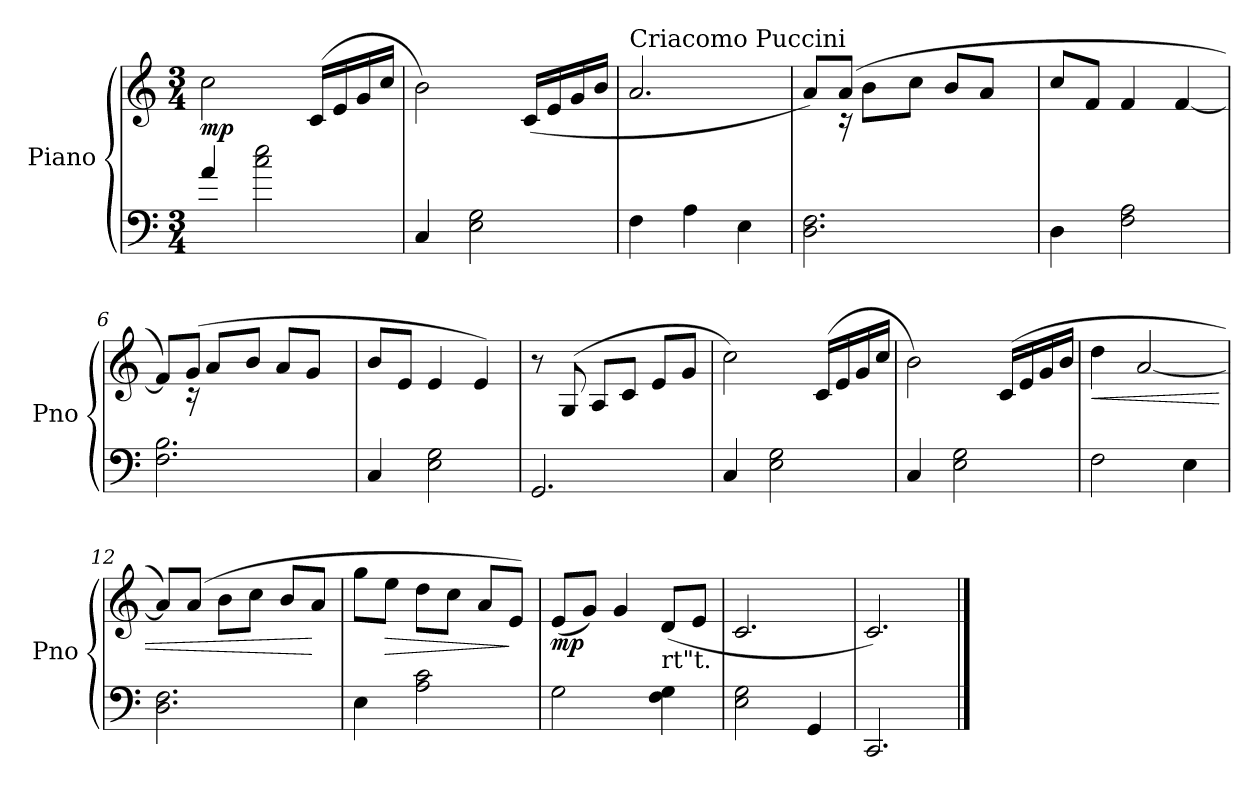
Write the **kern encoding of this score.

**kern	**kern	**dynam
*part1	*part1	*part1
*staff2	*staff1	*staff1/2
*I"Piano	*	*
*I'Pno	*	*
*clefF4	*clefG2	*
*k[]	*k[]	*
*M3/4	*M3/4	*
*MM120	*MM120	*
=1	=1	=1
!	!	!LO:DY:b
4a/	2cc\	mp
2cc\ 2ee\	.	.
.	(>16c/LL	.
.	16e/	.
.	16g/	.
.	16cc/JJ	.
=2	=2	=2
4C/	2b\)	.
2E\ 2G\	.	.
.	(16c/LL	.
.	16e/	.
.	16g/	.
.	16b/JJ	.
=3	=3	=3
!	!LO:TX:a:t=Criacomo Puccini	!
4F\	2.a/	.
4A\	.	.
4E\	.	.
=4	=4	=4
*	*^	*
2.D\ 2.F\	8a/L)	8ryy	.
.	(>8a/J	16r	.
.	.	8b\L	.
.	2ryy	.	.
.	.	8cc\J	.
.	.	8b/L	.
.	.	8a/J	.
.	.	16ryy	.
*	*v	*v	*
!!LO:LB:g=z
=5	=5	=5
4D\	8cc/L	.
.	8f/J	.
2F\ 2A\	4f/	.
.	[4f/	.
=6	=6	=6
*	*^	*
2.F\ 2.B\	8f/L])	8ryy	.
.	(8g/J	16r	.
.	.	8a/L	.
.	2ryy	.	.
.	.	8b/J	.
.	.	8a/L	.
.	.	8g/J	.
.	.	16ryy	.
*	*v	*v	*
=7	=7	=7
4C/	8b/L	.
.	8e/J	.
2E\ 2G\	4e/	.
.	4e/)	.
=8	=8	=8
2.GG/	8r	.
.	(>8G/	.
.	8A/L	.
.	8c/J	.
.	8e/L	.
.	8g/J	.
!!LO:LB:g=z
=9	=9	=9
4C/	2cc\)	.
2E\ 2G\	.	.
.	(>16c/LL	.
.	16e/	.
.	16g/	.
.	16cc/JJ	.
=10	=10	=10
4C/	2b\)	.
2E\ 2G\	.	.
.	(>16c/LL	.
.	16e/	.
.	16g/	.
.	16b/JJ	.
=11	=11	=11
!	!	!LO:HP:b
2F\	4dd\	<
.	[2a/	.
4E\	.	.
=12	=12	=12
2.D\ 2.F\	8a/L])	.
.	(>8a/J	.
.	8b\L	.
.	8cc\J	.
.	8b/L	.
.	8a/J	[
!!LO:LB:g=z
=13	=13	=13
4E\	8gg\L	.
!	!	!LO:HP:b
.	8ee\J	>
2A\ 2c\	8dd\L	.
.	8cc\J	.
.	8a/L	.
.	8e/J)	]
=14	=14	=14
!	!	!LO:DY:b
2G\	(8e/L	mp
.	8g/J)	.
.	4g/	.
!	!LO:TX:b:t=rt"t.	!
4F\ 4G\	(8d/L	.
.	8e/J	.
=15	=15	=15
2E\ 2G\	2.c/	.
4GG/	.	.
=16	=16	=16
2.CC/	2.c/)	.
==	==	==
*-	*-	*-
